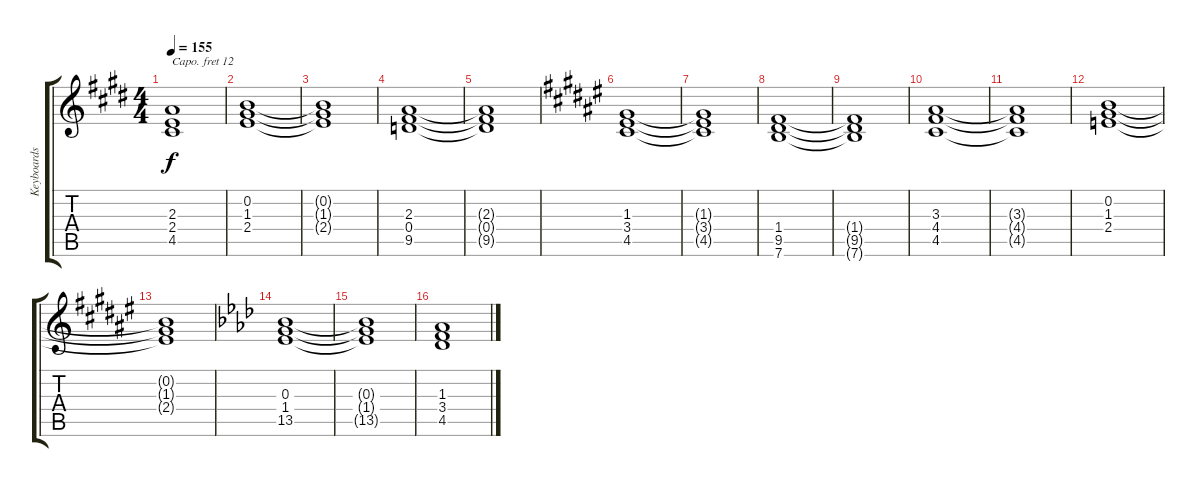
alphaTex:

\track ("Keyboards" "Keyboards") {instrument acousticgrandpiano}
\staff {score tabs}
\capo 12
\tuning (E4 B3 G3 D3 A2 E2) {hide}
\ts (4 4)
\tempo 155
\clef g2
\ks e
(2.3{t} 2.4{t} 4.5{t}).1{dy f} |
(0.2 1.3 2.4).1 |
(0.2{t} 1.3{t} 2.4{t}).1 |
(2.3 0.4 9.5).1 |
(2.3{t} 0.4{t} 9.5{t}).1 |
\ks f#
(1.3 3.4 4.5).1 |
(1.3{t} 3.4{t} 4.5{t}).1 |
(1.4 9.5 7.6).1 |
(1.4{t} 9.5{t} 7.6{t}).1 |
(3.3 4.4 4.5).1 |
(3.3{t} 4.4{t} 4.5{t}).1 |
(0.2 1.3 2.4).1 |
(0.2{t} 1.3{t} 2.4{t}).1 |
\ks ab
(0.3 1.4 13.5).1 |
(0.3{t} 1.4{t} 13.5{t}).1 |
(1.3 3.4 4.5).1
